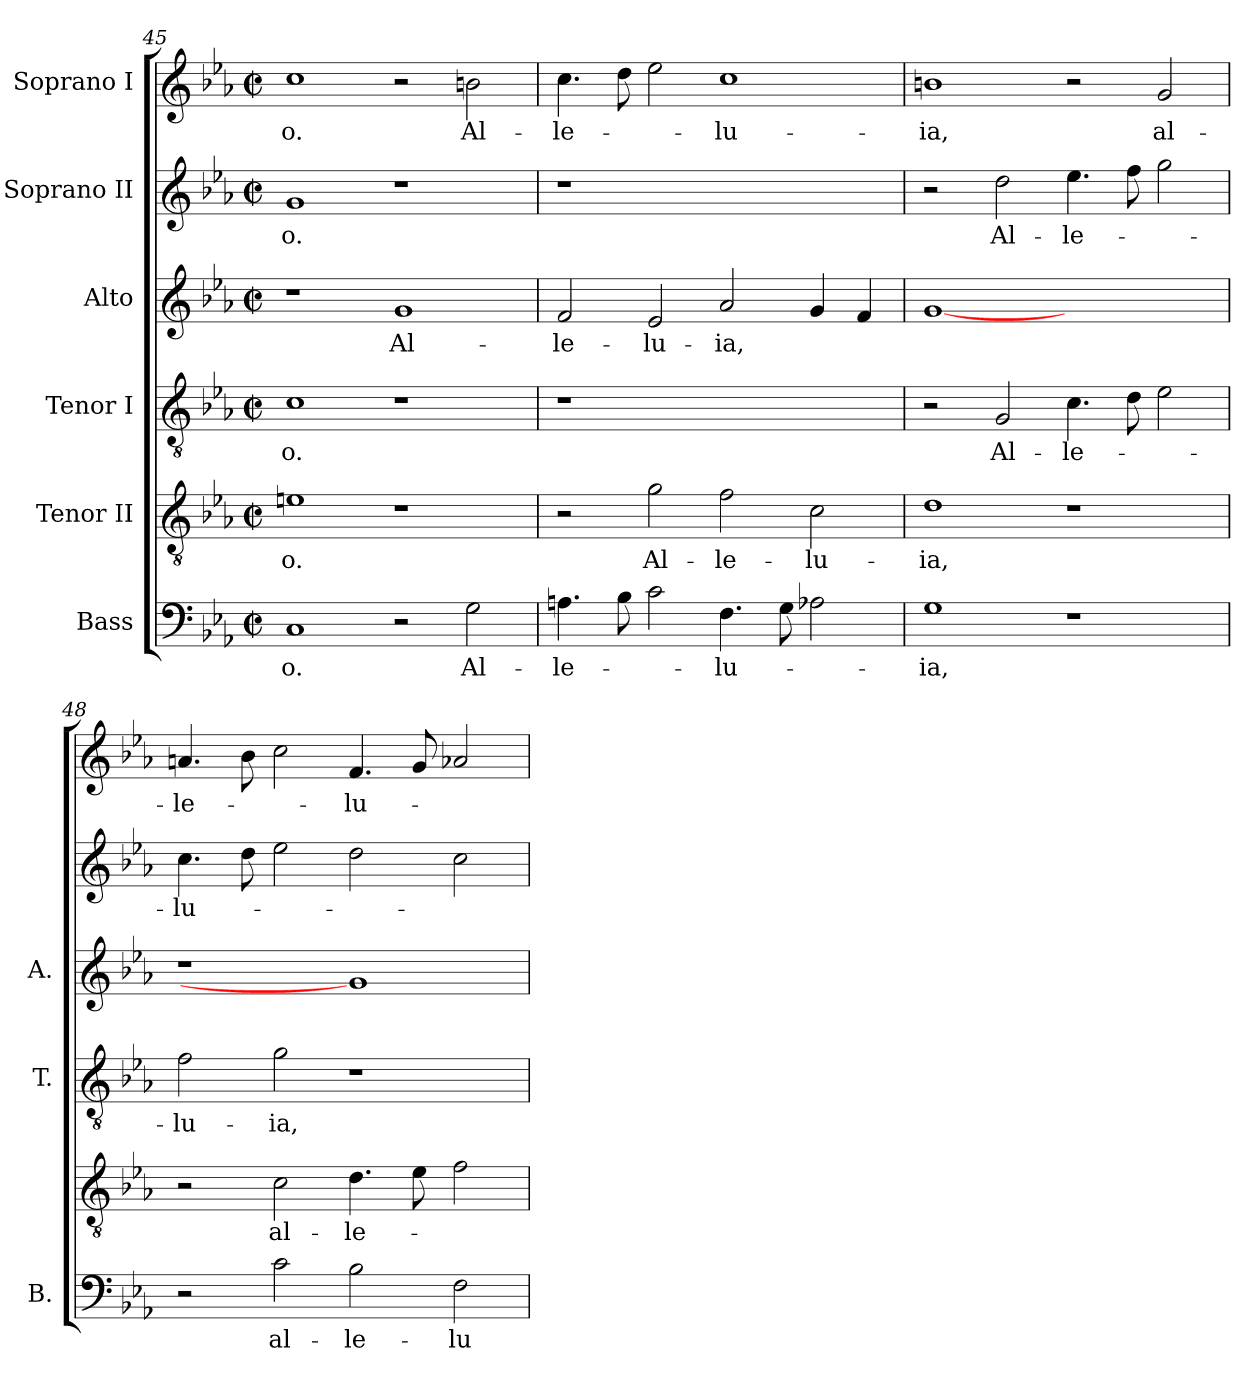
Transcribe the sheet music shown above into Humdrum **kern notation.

**kern	**text	**kern	**text	**kern	**text	**kern	**text	**kern	**text	**kern	**text
*part6	*part6	*part5	*part5	*part4	*part4	*part3	*part3	*part2	*part2	*part1	*part1
*staff6	*staff6	*staff5	*staff5	*staff4	*staff4	*staff3	*staff3	*staff2	*staff2	*staff1	*staff1
*I"Bass	*	*I"Tenor II	*	*I"Tenor I	*	*I"Alto	*	*I"Soprano II	*	*I"Soprano I	*
*I'B.	*	*	*	*I'T.	*	*I'A.	*	*	*	*	*
*clefF4	*	*clefGv2	*	*clefGv2	*	*clefG2	*	*clefG2	*	*clefG2	*
*	*	*ITrd7c12	*	*ITrd7c12	*	*ITrd7c12	*	*	*	*	*
*k[b-e-a-]	*	*k[b-e-a-]	*	*k[b-e-a-]	*	*k[b-e-a-]	*	*k[b-e-a-]	*	*k[b-e-a-]	*
*E-:	*	*E-:	*	*E-:	*	*E-:	*	*E-:	*	*E-:	*
*M2/2	*	*M2/2	*	*M2/2	*	*M2/2	*	*M2/2	*	*M2/2	*
*met(c|)	*	*met(c|)	*	*met(c|)	*	*met(c|)	*	*met(c|)	*	*met(c|)	*
=45	=45	=45	=45	=45	=45	=45	=45	=45	=45	=45	=45
!	!LO:LY:b:color=#000000	!	!	!	!	!	!	!	!	!	!
!	!	!	!LO:LY:b:color=#000000	!	!	!	!	!	!	!	!
!	!	!	!	!	!LO:LY:b:color=#000000	!	!	!	!	!	!
!	!	!	!	!	!	!	!	!	!LO:LY:b:color=#000000	!	!
!	!	!	!	!	!	!	!	!	!	!	!LO:LY:b:color=#000000
1Ci	-o.	1Eni	-o.	1Ci	-o.	1r	.	1gi	-o.	1cci	-o.
!	!	!	!	!	!	!	!LO:LY:b:color=#000000	!	!	!	!
2r	.	1r	.	1r	.	1Gi	Al-	1r	.	2r	.
!	!LO:LY:b:color=#000000	!	!	!	!	!	!	!	!	!	!
!	!	!	!	!	!	!	!	!	!	!	!LO:LY:b:color=#000000
2Gi\	Al-	.	.	.	.	.	.	.	.	2bni\	Al-
!!LO:LB:g=z
=46	=46	=46	=46	=46	=46	=46	=46	=46	=46	=46	=46
!	!LO:LY:b:color=#000000	!	!	!LO:N:vis=1	!	!	!	!	!	!	!
!	!	!	!	!	!	!	!LO:LY:b:color=#000000	!LO:N:vis=1	!	!	!
!	!	!	!	!	!	!	!	!	!	!	!LO:LY:b:color=#000000
4.Ani\	-le-	2r	.	1r	.	2Fi/	-le-	1r	.	4.cci\	-le-
8B-i\	.	.	.	.	.	.	.	.	.	8ddi\	.
!	!	!	!LO:LY:b:color=#000000	!	!	!	!	!	!	!	!
!	!	!	!	!	!	!	!LO:LY:b:color=#000000	!	!	!	!
2ci\	.	2Gi\	Al-	.	.	2E-i/	-lu-	.	.	2ee-i\	.
!	!LO:LY:b:color=#000000	!	!	!	!	!	!	!	!	!	!
!	!	!	!LO:LY:b:color=#000000	!	!	!	!	!	!	!	!
!	!	!	!	!	!	!	!LO:LY:b:color=#000000	!	!	!	!
!	!	!	!	!	!	!	!	!	!	!	!LO:LY:b:color=#000000
4.Fi\	-lu-	2Fi\	-le-	1ryy	.	2A-i/	-ia,	1ryy	.	1cci	-lu-
8Gi\	.	.	.	.	.	.	.	.	.	.	.
!	!	!	!LO:LY:b:color=#000000	!	!	!	!	!	!	!	!
2A-Xi\	.	2Ci\	-lu-	.	.	4Gi/	.	.	.	.	.
.	.	.	.	.	.	4Fi/	.	.	.	.	.
=47	=47	=47	=47	=47	=47	=47	=47	=47	=47	=47	=47
!	!LO:LY:b:color=#000000	!	!	!	!	!	!	!	!	!	!
!	!	!	!LO:LY:b:color=#000000	!	!	!	!	!	!	!	!
!	!	!	!	!	!	!	!	!	!	!	!LO:LY:b:color=#000000
1Gi	-ia,	1Di	-ia,	2r	.	[1Gi	.	2r	.	1bni	-ia,
!	!	!	!	!	!LO:LY:b:color=#000000	!	!	!	!	!	!
!	!	!	!	!	!	!	!	!	!LO:LY:b:color=#000000	!	!
.	.	.	.	2GGi/	Al-	.	.	2ddi\	Al-	.	.
!	!	!	!	!	!LO:LY:b:color=#000000	!	!	!	!	!	!
!	!	!	!	!	!	!	!	!	!LO:LY:b:color=#000000	!	!
1r	.	1r	.	4.Ci\	-le-	1ryy	.	4.ee-i\	-le-	2r	.
.	.	.	.	8Di\	.	.	.	8ffi\	.	.	.
!	!	!	!	!	!	!	!	!	!	!	!LO:LY:b:color=#000000
.	.	.	.	2E-i\	.	.	.	2ggi\	.	2gi/	al-
=48	=48	=48	=48	=48	=48	=48	=48	=48	=48	=48	=48
!	!	!	!	!	!LO:LY:b:color=#000000	!LO:N:vis=1	!	!	!	!	!
!	!	!	!	!	!	!	!	!	!LO:LY:b:color=#000000	!	!
!	!	!	!	!	!	!	!	!	!	!	!LO:LY:b:color=#000000
2r	.	2r	.	2Fi\	-lu-	1r	.	4.cci\	-lu-	4.ani/	-le-
.	.	.	.	.	.	.	.	8ddi\	.	8b-i\	.
!	!LO:LY:b:color=#000000	!	!	!	!	!	!	!	!	!	!
!	!	!	!LO:LY:b:color=#000000	!	!	!	!	!	!	!	!
!	!	!	!	!	!LO:LY:b:color=#000000	!	!	!	!	!	!
2ci\	al-	2Ci\	al-	2Gi\	-ia,	.	.	2ee-i\	.	2cci\	.
!	!LO:LY:b:color=#000000	!	!	!	!	!	!	!	!	!	!
!	!	!	!LO:LY:b:color=#000000	!	!	!	!	!	!	!	!
!	!	!	!	!	!	!	!	!	!	!	!LO:LY:b:color=#000000
2B-i\	-le-	4.Di\	-le-	1r	.	1Gi]	.	2ddi\	.	4.fi/	-lu-
.	.	8E-i\	.	.	.	.	.	.	.	8gi/	.
!	!LO:LY:b:color=#000000	!	!	!	!	!	!	!	!	!	!
2Fi\	-lu-	2Fi\	.	.	.	.	.	2cci\	.	2a-Xi/	.
=	=	=	=	=	=	=	=	=	=	=	=
*-	*-	*-	*-	*-	*-	*-	*-	*-	*-	*-	*-
